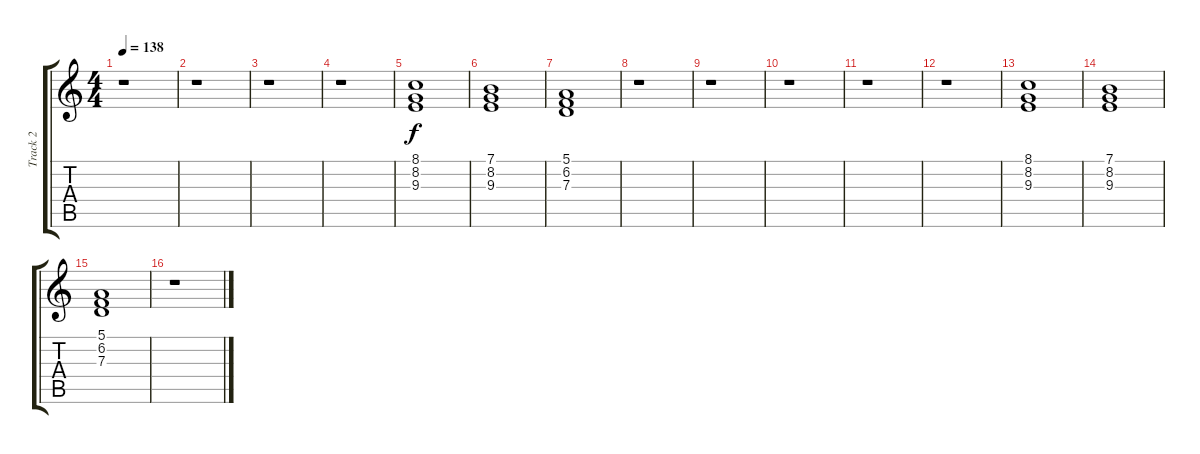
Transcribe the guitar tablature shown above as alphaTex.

\track ("Track 2" "Track 2") {instrument choiraahs}
\staff {score tabs}
\tuning (E4 B3 G3 D3 A2 E2) {hide}
\ts (4 4)
\tempo 138
\clef g2
\ks c
r.1{dy f} |
r.1 |
r.1 |
r.1 |
(8.1 8.2 9.3).1 |
(7.1 8.2 9.3).1 |
(5.1 6.2 7.3).1 |
r.1 |
r.1 |
r.1 |
r.1 |
r.1 |
(8.1 8.2 9.3).1 |
(7.1 8.2 9.3).1 |
(5.1 6.2 7.3).1 |
r.1
